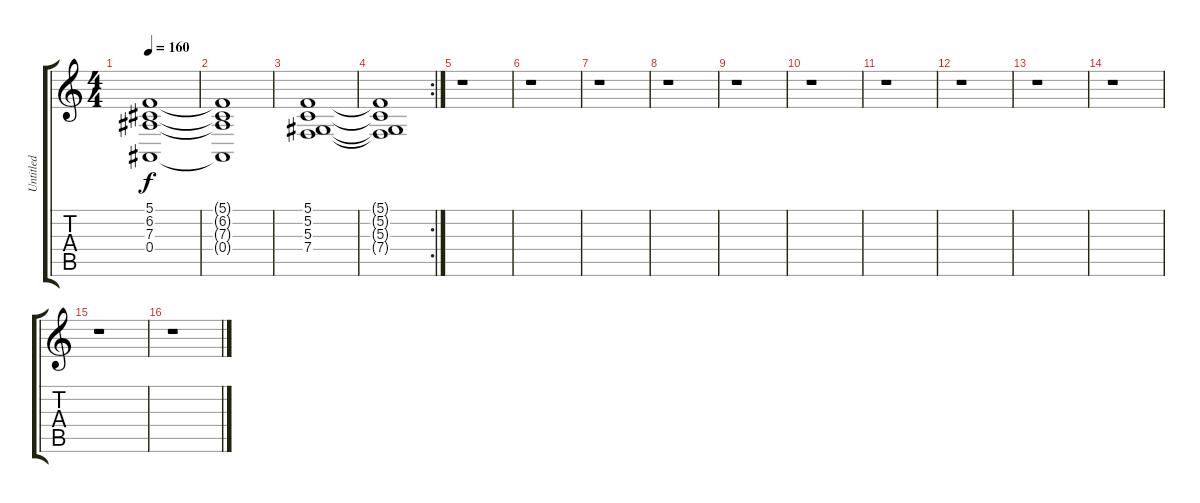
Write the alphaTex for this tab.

\track ("Untitled" "Untitled") {instrument synthstrings1}
\staff {score tabs}
\tuning (C4 G3 Eb3 Bb2 F2 C2) {hide}
\ts (4 4)
\tempo 160
\clef g2
\ks c
(5.1 6.2 7.3 0.4).1{dy f} |
(5.1{t} 6.2{t} 7.3{t} 0.4{t}).1 |
(5.1 5.2 5.3 7.4).1 |
\rc 2
(5.1{t} 5.2{t} 5.3{t} 7.4{t}).1 |
r.1 |
r.1 |
r.1 |
r.1 |
r.1 |
r.1 |
r.1 |
r.1 |
r.1 |
r.1 |
r.1 |
r.1
